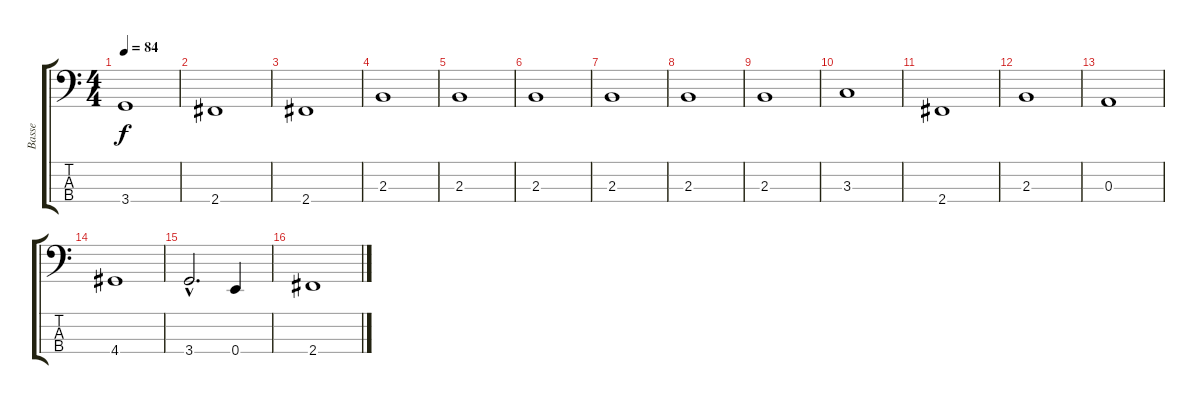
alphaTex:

\track ("Basse" "Basse") {instrument electricbassfinger}
\staff {score tabs}
\tuning (G2 D2 A1 E1) {hide}
\ts (4 4)
\tempo 84
\clef f4
\ks c
3.4.1{dy f} |
2.4.1 |
2.4.1 |
2.3.1 |
2.3.1 |
2.3.1 |
2.3.1 |
2.3.1 |
2.3.1 |
3.3.1 |
2.4.1 |
2.3.1 |
0.3.1 |
4.4.1 |
3.4{hac}.2{d} 0.4.4 |
2.4.1
